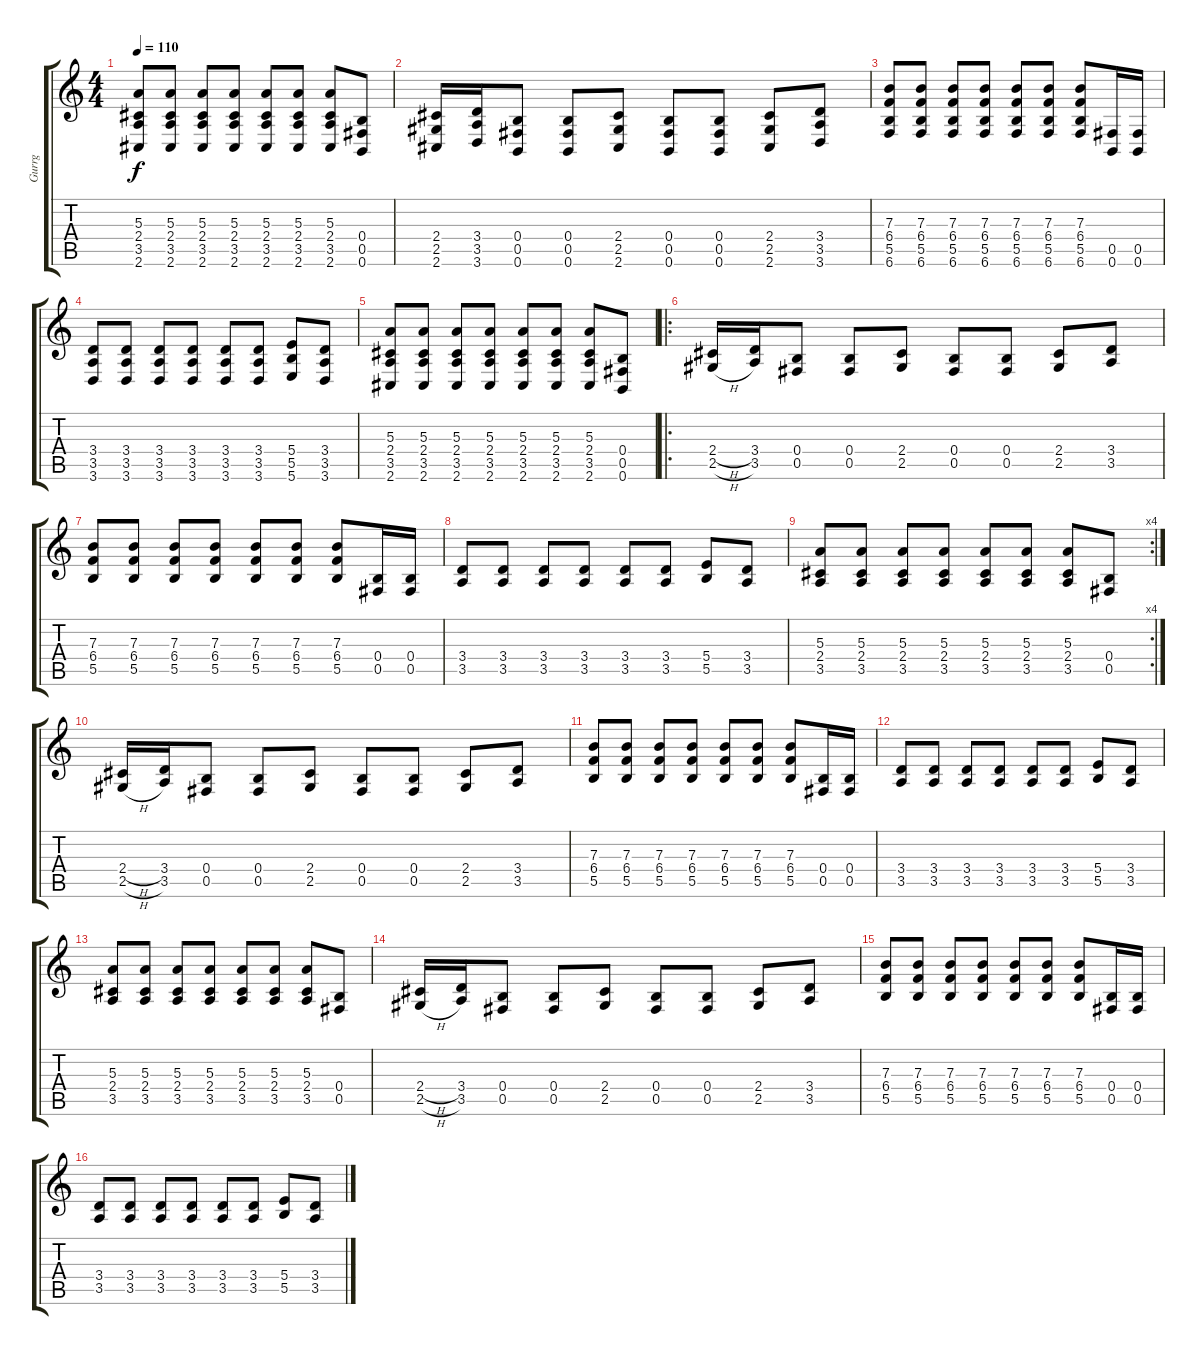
\track ("Gurrg" "Gurrg") {instrument overdrivenguitar}
\staff {score tabs}
\tuning (Db4 Ab3 E3 B2 Gb2 B1) {hide}
\ts (4 4)
\tempo 110
\clef g2
\ks c
(5.3 2.4 3.5 2.6).8{dy f} (5.3 2.4 3.5 2.6).8 (5.3 2.4 3.5 2.6).8 (5.3 2.4 3.5 2.6).8 (5.3 2.4 3.5 2.6).8 (5.3 2.4 3.5 2.6).8 (5.3 2.4 3.5 2.6).8 (0.4 0.5 0.6).8 |
(2.4 2.5 2.6).16{instrument overdrivenguitar} (3.4 3.5 3.6).16 (0.4 0.5 0.6).8 (0.4 0.5 0.6).8 (2.4 2.5 2.6).8 (0.4 0.5 0.6).8 (0.4 0.5 0.6).8 (2.4 2.5 2.6).8 (3.4 3.5 3.6).8 |
(7.3 6.4 5.5 6.6).8 (7.3 6.4 5.5 6.6).8 (7.3 6.4 5.5 6.6).8 (7.3 6.4 5.5 6.6).8 (7.3 6.4 5.5 6.6).8 (7.3 6.4 5.5 6.6).8 (7.3 6.4 5.5 6.6).8 (0.5 0.6).16 (0.5 0.6).16 |
(3.4 3.5 3.6).8 (3.4 3.5 3.6).8 (3.4 3.5 3.6).8 (3.4 3.5 3.6).8 (3.4 3.5 3.6).8 (3.4 3.5 3.6).8 (5.4 5.5 5.6).8 (3.4 3.5 3.6).8 |
(5.3 2.4 3.5 2.6).8 (5.3 2.4 3.5 2.6).8 (5.3 2.4 3.5 2.6).8 (5.3 2.4 3.5 2.6).8 (5.3 2.4 3.5 2.6).8 (5.3 2.4 3.5 2.6).8 (5.3 2.4 3.5 2.6).8 (0.4 0.5 0.6).8 |
\ro
(2.4{h} 2.5{h}).16{instrument electricguitarclean} (3.4 3.5).16 (0.4 0.5).8 (0.4 0.5).8 (2.4 2.5).8 (0.4 0.5).8 (0.4 0.5).8 (2.4 2.5).8 (3.4 3.5).8 |
(7.3 6.4 5.5).8{instrument electricguitarclean} (7.3 6.4 5.5).8 (7.3 6.4 5.5).8 (7.3 6.4 5.5).8 (7.3 6.4 5.5).8 (7.3 6.4 5.5).8 (7.3 6.4 5.5).8 (0.4 0.5).16 (0.4 0.5).16 |
(3.4 3.5).8{instrument electricguitarclean} (3.4 3.5).8 (3.4 3.5).8 (3.4 3.5).8 (3.4 3.5).8 (3.4 3.5).8 (5.4 5.5).8 (3.4 3.5).8 |
\rc 4
(5.3 2.4 3.5).8{instrument electricguitarclean} (5.3 2.4 3.5).8 (5.3 2.4 3.5).8 (5.3 2.4 3.5).8 (5.3 2.4 3.5).8 (5.3 2.4 3.5).8 (5.3 2.4 3.5).8 (0.4 0.5).8 |
(2.4{h} 2.5{h}).16{instrument electricguitarclean} (3.4 3.5).16 (0.4 0.5).8 (0.4 0.5).8 (2.4 2.5).8 (0.4 0.5).8 (0.4 0.5).8 (2.4 2.5).8 (3.4 3.5).8 |
(7.3 6.4 5.5).8{instrument electricguitarclean} (7.3 6.4 5.5).8 (7.3 6.4 5.5).8 (7.3 6.4 5.5).8 (7.3 6.4 5.5).8 (7.3 6.4 5.5).8 (7.3 6.4 5.5).8 (0.4 0.5).16 (0.4 0.5).16 |
(3.4 3.5).8{instrument electricguitarclean} (3.4 3.5).8 (3.4 3.5).8 (3.4 3.5).8 (3.4 3.5).8 (3.4 3.5).8 (5.4 5.5).8 (3.4 3.5).8 |
(5.3 2.4 3.5).8{instrument electricguitarclean} (5.3 2.4 3.5).8 (5.3 2.4 3.5).8 (5.3 2.4 3.5).8 (5.3 2.4 3.5).8 (5.3 2.4 3.5).8 (5.3 2.4 3.5).8 (0.4 0.5).8 |
(2.4{h} 2.5{h}).16{instrument electricguitarclean} (3.4 3.5).16 (0.4 0.5).8 (0.4 0.5).8 (2.4 2.5).8 (0.4 0.5).8 (0.4 0.5).8 (2.4 2.5).8 (3.4 3.5).8 |
(7.3 6.4 5.5).8{instrument electricguitarclean} (7.3 6.4 5.5).8 (7.3 6.4 5.5).8 (7.3 6.4 5.5).8 (7.3 6.4 5.5).8 (7.3 6.4 5.5).8 (7.3 6.4 5.5).8 (0.4 0.5).16 (0.4 0.5).16 |
(3.4 3.5).8{instrument electricguitarclean} (3.4 3.5).8 (3.4 3.5).8 (3.4 3.5).8 (3.4 3.5).8 (3.4 3.5).8 (5.4 5.5).8 (3.4 3.5).8
